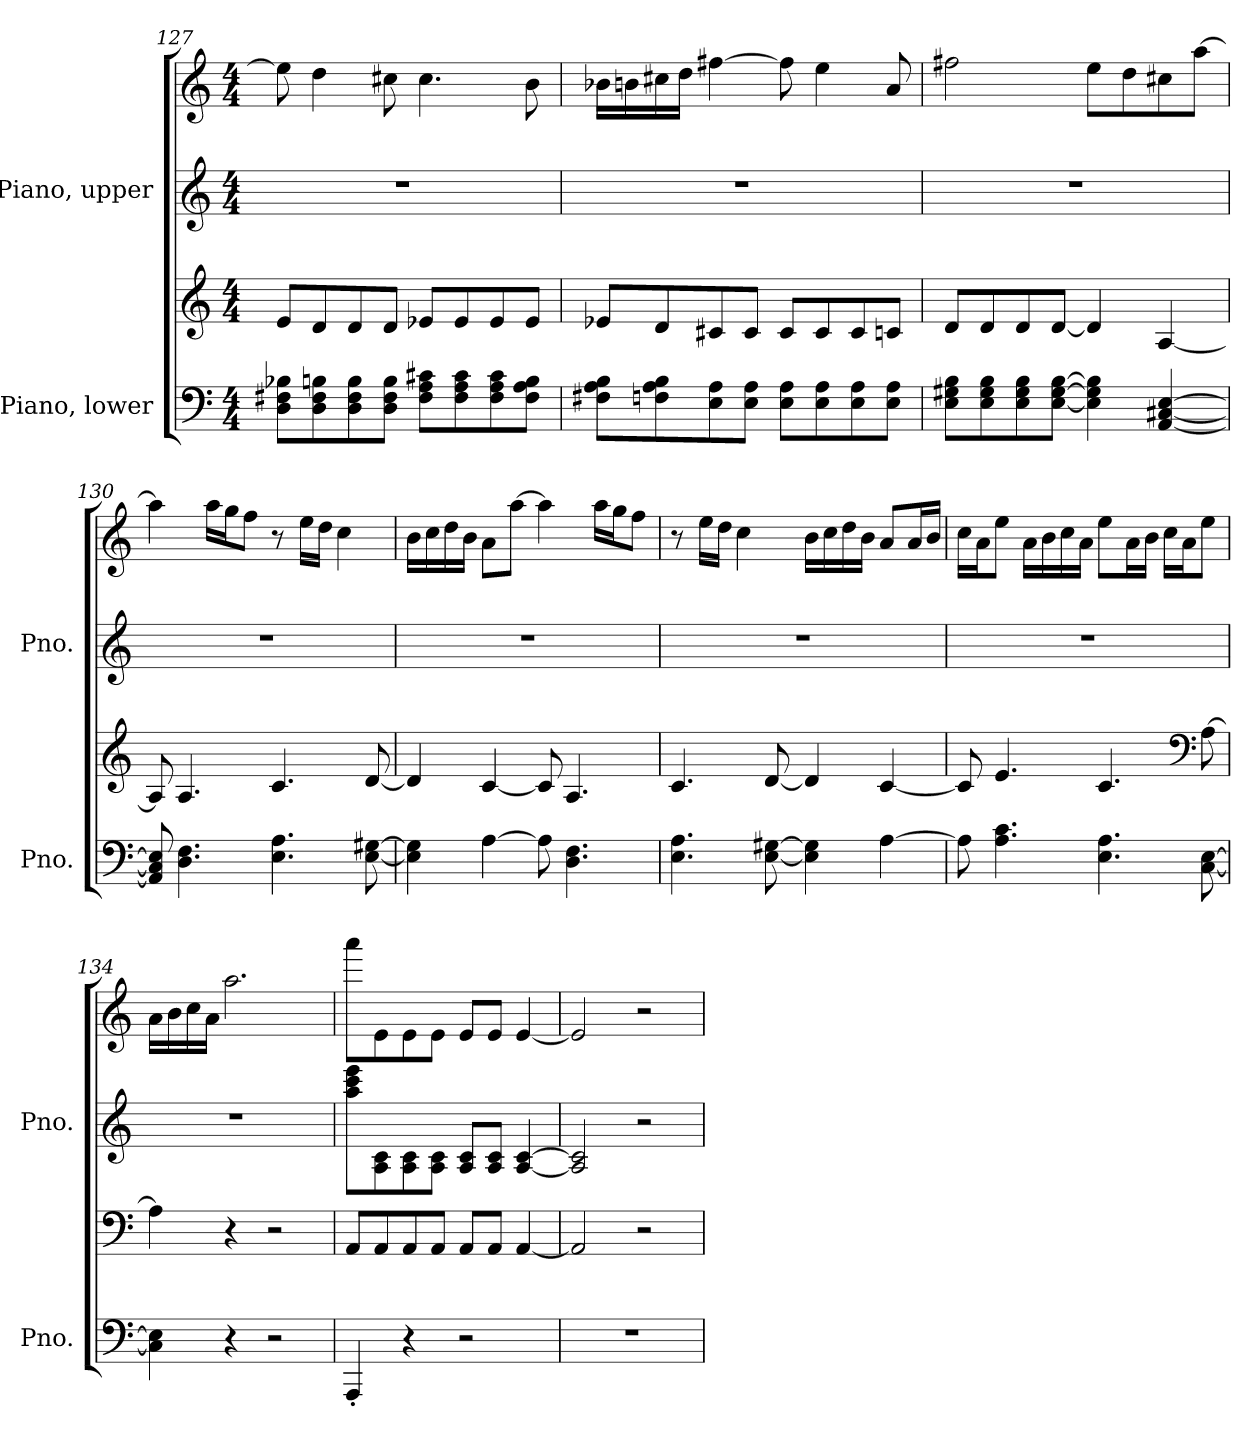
**kern	**kern	**kern	**kern
*part2	*part2	*part1	*part1
*staff4	*staff3	*staff2	*staff1
*I"Piano, lower	*	*I"Piano, upper	*
*I'Pno.	*	*I'Pno.	*
*clefF4	*clefG2	*clefG2	*clefG2
*k[]	*k[]	*k[]	*k[]
*M4/4	*M4/4	*M4/4	*M4/4
=127	=127	=127	=127
8D\ 8F#X\ 8B-X\L	8e/L	1r	8ee\]
8D\ 8F#\ 8Bn\	8d/	.	4dd\
8D\ 8F#\ 8B\	8d/	.	.
8D\ 8F#\ 8B\J	8d/J	.	8cc#X\
8F#\ 8A\ 8c#X\L	8e-X/L	.	4.cc#\
8F#\ 8A\ 8c#\	8e-/	.	.
8F#\ 8A\ 8c#\	8e-/	.	.
8F#\ 8A\ 8B\J	8e-/J	.	8b\
=128	=128	=128	=128
8F#X\ 8A\ 8B\L	8e-X/L	1r	16b-X\LL
.	.	.	16bn\
8Fn\ 8A\ 8B\	8d/	.	16cc#X\
.	.	.	16dd\JJ
8E\ 8A\	8c#X/	.	[4ff#X\
8E\ 8A\J	8c#/J	.	.
8E\ 8A\L	8c#/L	.	8ff#\]
8E\ 8A\	8c#/	.	4ee\
8E\ 8A\	8c#/	.	.
8E\ 8A\J	8cn/J	.	8a/
!!LO:PB:g=z
=129	=129	=129	=129
8E\ 8G#X\ 8B\L	8d/L	1r	2ff#X\
8E\ 8G#\ 8B\	8d/	.	.
8E\ 8G#\ 8B\	8d/	.	.
[8E\ [8G#\ [8B\J	[8d/J	.	.
4E\] 4G#\] 4B\]	4d/]	.	8ee\L
.	.	.	8dd\
[4AA/ [4C#X/ [4E/	[4A/	.	8cc#X\
.	.	.	[8aa\J
=130	=130	=130	=130
8AA/] 8C#/] 8E/]	8A/]	1r	4aa\]
4.D\ 4.F\	4.A/	.	.
.	.	.	16aa\LL
.	.	.	16gg\J
.	.	.	8ff\J
4.E\ 4.A\	4.c/	.	8r
.	.	.	16ee\LL
.	.	.	16dd\JJ
.	.	.	4cc\
[8E\ [8G#X\	[8d/	.	.
=131	=131	=131	=131
4E\] 4G#\]	4d/]	1r	16b\LL
.	.	.	16cc\
.	.	.	16dd\
.	.	.	16b\JJ
[4A\	[4c/	.	8a\L
.	.	.	[8aa\J
8A\]	8c/]	.	4aa\]
4.D\ 4.F\	4.A/	.	.
.	.	.	16aa\LL
.	.	.	16gg\J
.	.	.	8ff\J
!!LO:LB:g=z
=132	=132	=132	=132
4.E\ 4.A\	4.c/	1r	8r
.	.	.	16ee\LL
.	.	.	16dd\JJ
.	.	.	4cc\
[8E\ [8G#X\	[8d/	.	.
4E\] 4G#\]	4d/]	.	16b\LL
.	.	.	16cc\
.	.	.	16dd\
.	.	.	16b\JJ
[4A\	[4c/	.	8a/L
.	.	.	16a/L
.	.	.	16b/JJ
=133	=133	=133	=133
8A\]	8c/]	1r	16cc\LL
.	.	.	16a\J
4.A\ 4.c\	4.e/	.	8ee\J
.	.	.	16a\LL
.	.	.	16b\
.	.	.	16cc\
.	.	.	16a\JJ
4.E\ 4.A\	4.c/	.	8ee\L
.	.	.	16a\L
.	.	.	16b\JJ
.	.	.	16cc\LL
.	.	.	16a\J
*	*clefF4	*	*
[8C\ [8E\	[8A\	.	8ee\J
=134	=134	=134	=134
4C\] 4E\]	4A\]	1r	16a\LL
.	.	.	16b\
.	.	.	16cc\
.	.	.	16a\JJ
4r	4r	.	2.aa\
2r	2r	.	.
=135	=135	=135	=135
4AAA'/	8AA/L	8aa\ 8ccc\ 8eee\L	8aaa\L
.	8AA/	8A\ 8c\	8e\
4r	8AA/	8A\ 8c\	8e\
.	8AA/J	8A\ 8c\J	8e\J
2r	8AA/L	8A/ 8c/L	8e/L
.	8AA/J	8A/ 8c/J	8e/J
.	[4AA/	[4A/ [4c/	[4e/
!!LO:LB:g=z
=136	=136	=136	=136
1r	2AA/]	2A/] 2c/]	2e/]
.	2r	2r	2r
=	=	=	=
*-	*-	*-	*-
